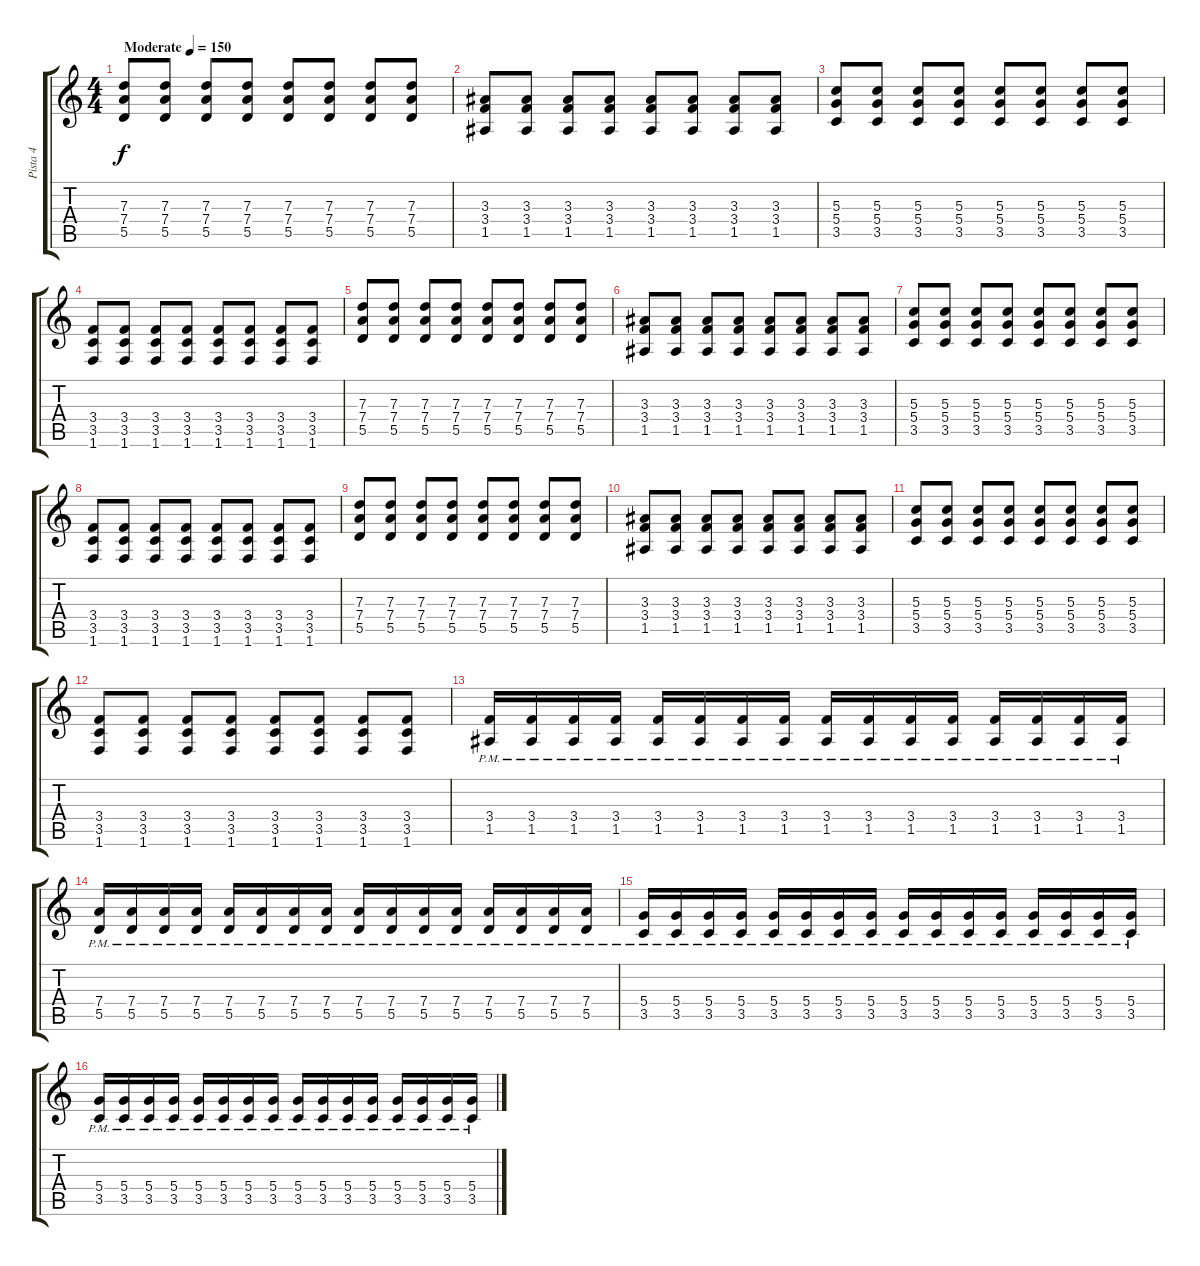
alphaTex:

\track ("Pista 4" "Pista 4") {instrument overdrivenguitar}
\staff {score tabs}
\tuning (E4 B3 G3 D3 A2 E2) {hide}
\ts (4 4)
\tempo (150 "Moderate")
\clef g2
\ks c
(7.3 7.4 5.5).8{dy f instrument overdrivenguitar} (7.3 7.4 5.5).8 (7.3 7.4 5.5).8 (7.3 7.4 5.5).8 (7.3 7.4 5.5).8 (7.3 7.4 5.5).8 (7.3 7.4 5.5).8 (7.3 7.4 5.5).8 |
(3.3 3.4 1.5).8 (3.3 3.4 1.5).8 (3.3 3.4 1.5).8 (3.3 3.4 1.5).8 (3.3 3.4 1.5).8 (3.3 3.4 1.5).8 (3.3 3.4 1.5).8 (3.3 3.4 1.5).8 |
(5.3 5.4 3.5).8 (5.3 5.4 3.5).8 (5.3 5.4 3.5).8 (5.3 5.4 3.5).8 (5.3 5.4 3.5).8 (5.3 5.4 3.5).8 (5.3 5.4 3.5).8 (5.3 5.4 3.5).8 |
(3.4 3.5 1.6).8 (3.4 3.5 1.6).8 (3.4 3.5 1.6).8 (3.4 3.5 1.6).8 (3.4 3.5 1.6).8 (3.4 3.5 1.6).8 (3.4 3.5 1.6).8 (3.4 3.5 1.6).8 |
(7.3 7.4 5.5).8 (7.3 7.4 5.5).8 (7.3 7.4 5.5).8 (7.3 7.4 5.5).8 (7.3 7.4 5.5).8 (7.3 7.4 5.5).8 (7.3 7.4 5.5).8 (7.3 7.4 5.5).8 |
(3.3 3.4 1.5).8 (3.3 3.4 1.5).8 (3.3 3.4 1.5).8 (3.3 3.4 1.5).8 (3.3 3.4 1.5).8 (3.3 3.4 1.5).8 (3.3 3.4 1.5).8 (3.3 3.4 1.5).8 |
(5.3 5.4 3.5).8 (5.3 5.4 3.5).8 (5.3 5.4 3.5).8 (5.3 5.4 3.5).8 (5.3 5.4 3.5).8 (5.3 5.4 3.5).8 (5.3 5.4 3.5).8 (5.3 5.4 3.5).8 |
(3.4 3.5 1.6).8 (3.4 3.5 1.6).8 (3.4 3.5 1.6).8 (3.4 3.5 1.6).8 (3.4 3.5 1.6).8 (3.4 3.5 1.6).8 (3.4 3.5 1.6).8 (3.4 3.5 1.6).8 |
(7.3 7.4 5.5).8 (7.3 7.4 5.5).8 (7.3 7.4 5.5).8 (7.3 7.4 5.5).8 (7.3 7.4 5.5).8 (7.3 7.4 5.5).8 (7.3 7.4 5.5).8 (7.3 7.4 5.5).8 |
(3.3 3.4 1.5).8 (3.3 3.4 1.5).8 (3.3 3.4 1.5).8 (3.3 3.4 1.5).8 (3.3 3.4 1.5).8 (3.3 3.4 1.5).8 (3.3 3.4 1.5).8 (3.3 3.4 1.5).8 |
(5.3 5.4 3.5).8 (5.3 5.4 3.5).8 (5.3 5.4 3.5).8 (5.3 5.4 3.5).8 (5.3 5.4 3.5).8 (5.3 5.4 3.5).8 (5.3 5.4 3.5).8 (5.3 5.4 3.5).8 |
(3.4 3.5 1.6).8 (3.4 3.5 1.6).8 (3.4 3.5 1.6).8 (3.4 3.5 1.6).8 (3.4 3.5 1.6).8 (3.4 3.5 1.6).8 (3.4 3.5 1.6).8 (3.4 3.5 1.6).8 |
(3.4{pm} 1.5{pm}).16 (3.4{pm} 1.5{pm}).16 (3.4{pm} 1.5{pm}).16 (3.4{pm} 1.5{pm}).16 (3.4{pm} 1.5{pm}).16 (3.4{pm} 1.5{pm}).16 (3.4{pm} 1.5{pm}).16 (3.4{pm} 1.5{pm}).16 (3.4{pm} 1.5{pm}).16 (3.4{pm} 1.5{pm}).16 (3.4{pm} 1.5{pm}).16 (3.4{pm} 1.5{pm}).16 (3.4{pm} 1.5{pm}).16 (3.4{pm} 1.5{pm}).16 (3.4{pm} 1.5{pm}).16 (3.4{pm} 1.5{pm}).16 |
(7.4{pm} 5.5{pm}).16 (7.4{pm} 5.5{pm}).16 (7.4{pm} 5.5{pm}).16 (7.4{pm} 5.5{pm}).16 (7.4{pm} 5.5{pm}).16 (7.4{pm} 5.5{pm}).16 (7.4{pm} 5.5{pm}).16 (7.4{pm} 5.5{pm}).16 (7.4{pm} 5.5{pm}).16 (7.4{pm} 5.5{pm}).16 (7.4{pm} 5.5{pm}).16 (7.4{pm} 5.5{pm}).16 (7.4{pm} 5.5{pm}).16 (7.4{pm} 5.5{pm}).16 (7.4{pm} 5.5{pm}).16 (7.4{pm} 5.5{pm}).16 |
(5.4{pm} 3.5{pm}).16 (5.4{pm} 3.5{pm}).16 (5.4{pm} 3.5{pm}).16 (5.4{pm} 3.5{pm}).16 (5.4{pm} 3.5{pm}).16 (5.4{pm} 3.5{pm}).16 (5.4{pm} 3.5{pm}).16 (5.4{pm} 3.5{pm}).16 (5.4{pm} 3.5{pm}).16 (5.4{pm} 3.5{pm}).16 (5.4{pm} 3.5{pm}).16 (5.4{pm} 3.5{pm}).16 (5.4{pm} 3.5{pm}).16 (5.4{pm} 3.5{pm}).16 (5.4{pm} 3.5{pm}).16 (5.4{pm} 3.5{pm}).16 |
(5.4{pm} 3.5{pm}).16 (5.4{pm} 3.5{pm}).16 (5.4{pm} 3.5{pm}).16 (5.4{pm} 3.5{pm}).16 (5.4{pm} 3.5{pm}).16 (5.4{pm} 3.5{pm}).16 (5.4{pm} 3.5{pm}).16 (5.4{pm} 3.5{pm}).16 (5.4{pm} 3.5{pm}).16 (5.4{pm} 3.5{pm}).16 (5.4{pm} 3.5{pm}).16 (5.4{pm} 3.5{pm}).16 (5.4{pm} 3.5{pm}).16 (5.4{pm} 3.5{pm}).16 (5.4{pm} 3.5{pm}).16 (5.4 3.5{pm}).16
